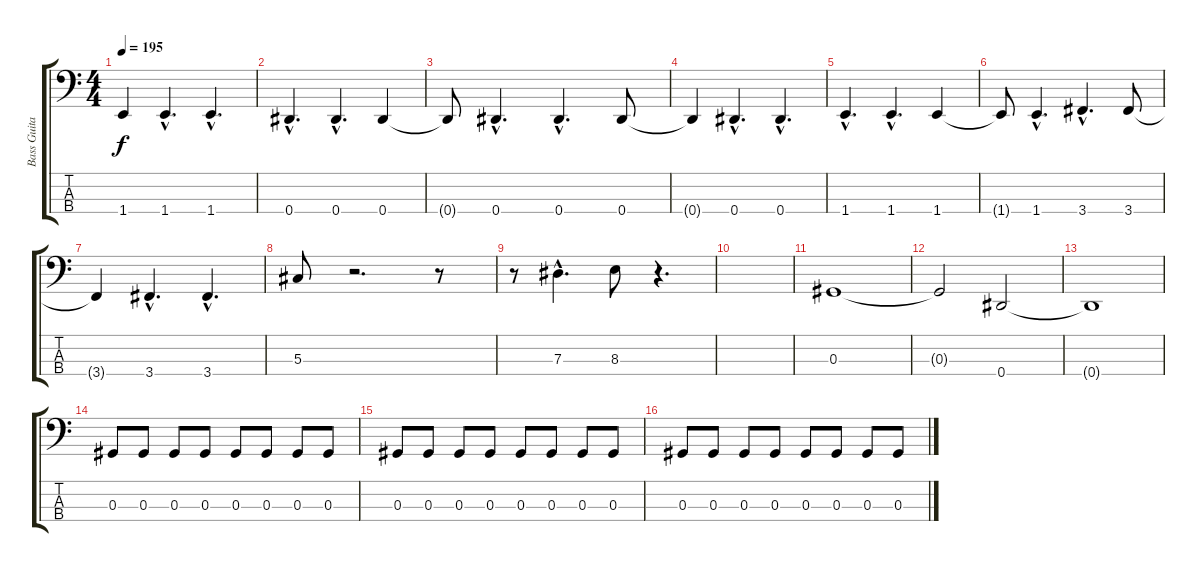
\track ("Bass Guitar" "Bass Guita") {instrument electricbassfinger}
\staff {score tabs}
\tuning (Gb2 Db2 Ab1 Eb1) {hide}
\ts (4 4)
\tempo 195
\clef f4
\ks c
1.4{t}.4{dy f} 1.4{hac}.4{d} 1.4{hac}.4{d} |
0.4{hac}.4{d} 0.4{hac}.4{d} 0.4.4 |
0.4{t}.8 0.4{hac}.4{d} 0.4{hac}.4{d} 0.4.8 |
0.4{t}.4 0.4{hac}.4{d} 0.4{hac}.4{d} |
1.4{hac}.4{d} 1.4{hac}.4{d} 1.4.4 |
1.4{t}.8 1.4{hac}.4{d} 3.4{hac}.4{d} 3.4.8 |
3.4{t}.4 3.4{hac}.4{d} 3.4{hac}.4{d} |
5.3.8 r.2{d} r.8 |
r.8 7.3{hac}.4{d} 8.3.8 r.4{d} |
|
0.3.1 |
0.3{t}.2 0.4.2 |
0.4{t}.1 |
0.3.8 0.3.8 0.3.8 0.3.8 0.3.8 0.3.8 0.3.8 0.3.8 |
0.3.8 0.3.8 0.3.8 0.3.8 0.3.8 0.3.8 0.3.8 0.3.8 |
0.3.8 0.3.8 0.3.8 0.3.8 0.3.8 0.3.8 0.3.8 0.3.8
